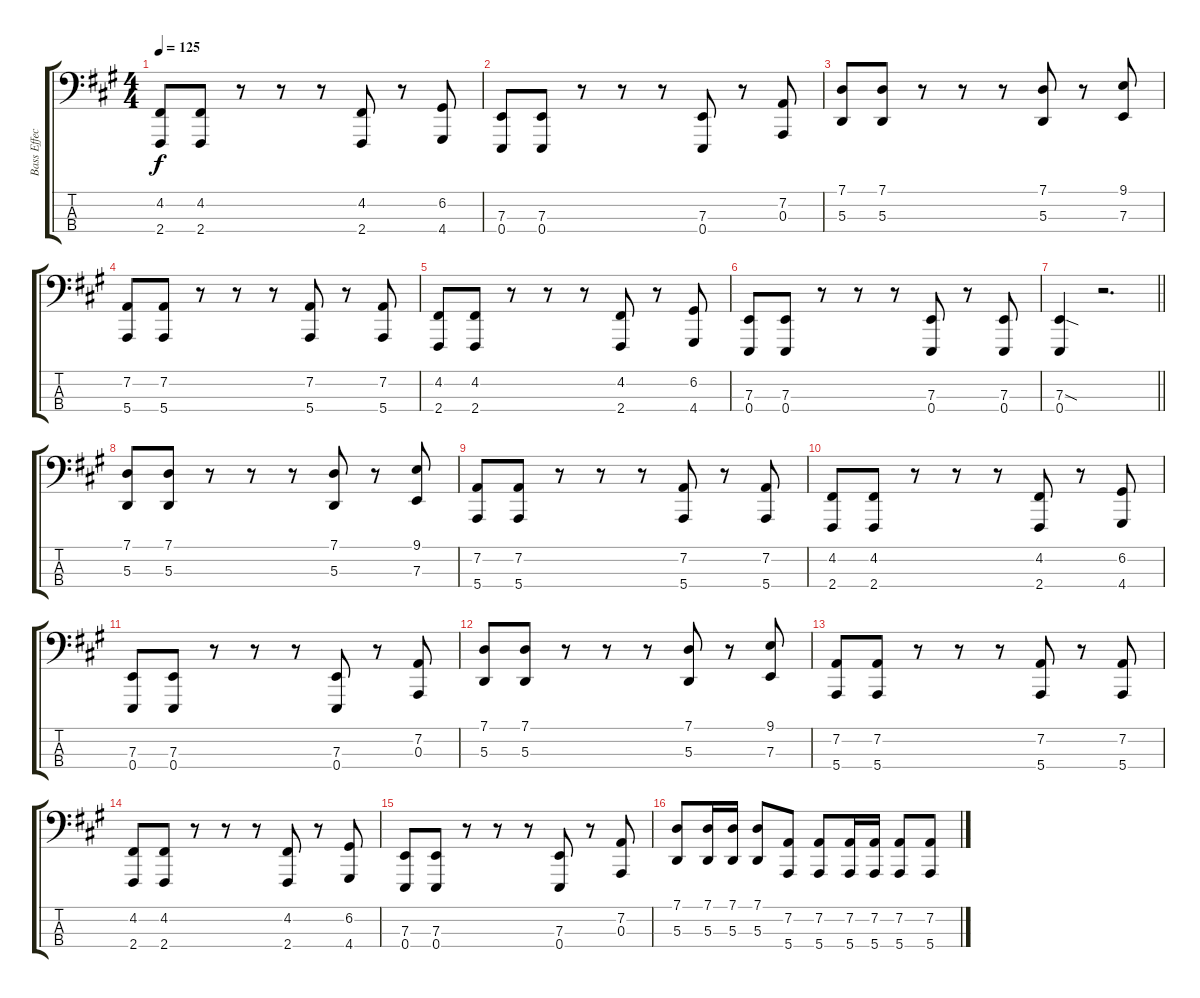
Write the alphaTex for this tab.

\track ("Bass Effects" "Bass Effec") {instrument lead2sawtooth}
\staff {score tabs}
\tuning (G2 D2 A1 E1) {hide}
\ts (4 4)
\tempo 125
\clef f4
\ks a
(4.2 2.4).8{dy f} (4.2 2.4).8 r.8 r.8 r.8 (4.2 2.4).8 r.8 (6.2 4.4).8 |
(7.3 0.4).8 (7.3 0.4).8 r.8 r.8 r.8 (7.3 0.4).8 r.8 (7.2 0.3).8 |
(7.1 5.3).8 (7.1 5.3).8 r.8 r.8 r.8 (7.1 5.3).8 r.8 (9.1 7.3).8 |
(7.2 5.4).8 (7.2 5.4).8 r.8 r.8 r.8 (7.2 5.4).8 r.8 (7.2 5.4).8 |
(4.2 2.4).8 (4.2 2.4).8 r.8 r.8 r.8 (4.2 2.4).8 r.8 (6.2 4.4).8 |
(7.3 0.4).8 (7.3 0.4).8 r.8 r.8 r.8 (7.3 0.4).8 r.8 (7.3 0.4).8 |
\barLineRight lightlight
(7.3{sod} 0.4).4 r.2{d} |
(7.1 5.3).8 (7.1 5.3).8 r.8 r.8 r.8 (7.1 5.3).8 r.8 (9.1 7.3).8 |
(7.2 5.4).8 (7.2 5.4).8 r.8 r.8 r.8 (7.2 5.4).8 r.8 (7.2 5.4).8 |
(4.2 2.4).8 (4.2 2.4).8 r.8 r.8 r.8 (4.2 2.4).8 r.8 (6.2 4.4).8 |
(7.3 0.4).8 (7.3 0.4).8 r.8 r.8 r.8 (7.3 0.4).8 r.8 (7.2 0.3).8 |
(7.1 5.3).8 (7.1 5.3).8 r.8 r.8 r.8 (7.1 5.3).8 r.8 (9.1 7.3).8 |
(7.2 5.4).8 (7.2 5.4).8 r.8 r.8 r.8 (7.2 5.4).8 r.8 (7.2 5.4).8 |
(4.2 2.4).8 (4.2 2.4).8 r.8 r.8 r.8 (4.2 2.4).8 r.8 (6.2 4.4).8 |
(7.3 0.4).8 (7.3 0.4).8 r.8 r.8 r.8 (7.3 0.4).8 r.8 (7.2 0.3).8 |
(7.1 5.3).8 (7.1 5.3).16 (7.1 5.3).16 (7.1 5.3).8 (7.2 5.4).8 (7.2 5.4).8 (7.2 5.4).16 (7.2 5.4).16 (7.2 5.4).8 (7.2 5.4).8
